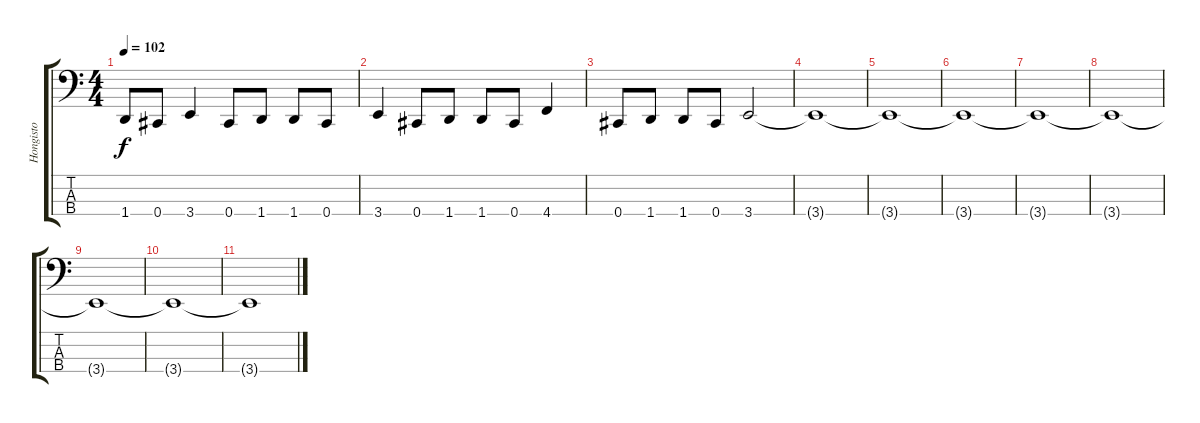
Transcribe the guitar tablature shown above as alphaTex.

\track ("Hongisto" "Hongisto") {instrument electricbassfinger}
\staff {score tabs}
\tuning (Gb2 Db2 Ab1 Db1) {hide}
\ts (4 4)
\tempo 102
\clef f4
\ks c
1.4.8{dy f} 0.4.8 3.4.4 0.4.8 1.4.8 1.4.8 0.4.8 |
3.4.4 0.4.8 1.4.8 1.4.8 0.4.8 4.4.4 |
0.4.8 1.4.8 1.4.8 0.4.8 3.4.2{volume 0} |
3.4{t}.1 |
3.4{t}.1 |
3.4{t}.1 |
3.4{t}.1 |
3.4{t}.1 |
3.4{t}.1 |
3.4{t}.1 |
3.4{t}.1
